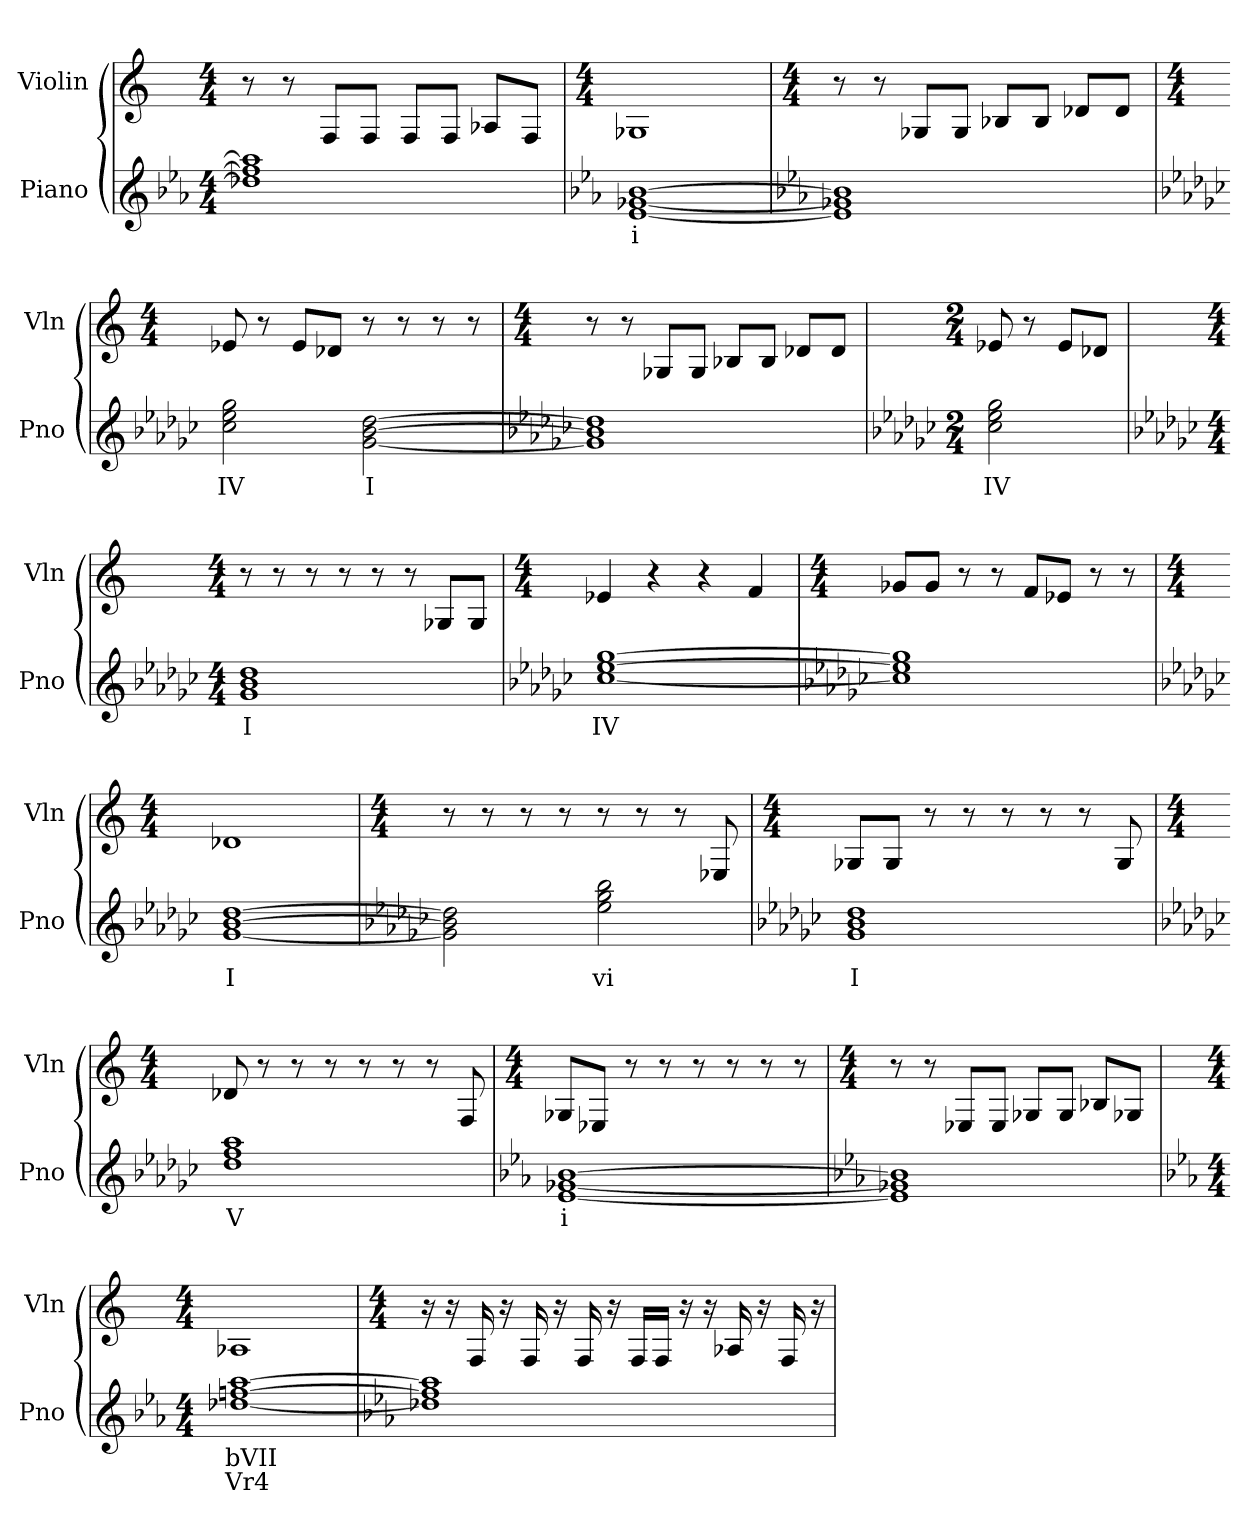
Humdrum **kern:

**kern	**text	**text	**kern
*part2	*part2	*part2	*part1
*staff2	*staff2	*staff2	*staff1
*I"Piano	*	*	*I"Violin
*I'Pno	*	*	*I'Vln
*k[b-e-a-]	*	*	*
*E-:	*	*	*
*M4/4	*	*	*M4/4
=	=	=	=
1dd-X] 1ffn] 1aa-]	.	.	8r
.	.	.	8r
.	.	.	8FL
.	.	.	8FJ
.	.	.	8FL
.	.	.	8FJ
.	.	.	8A-XL
.	.	.	8FJ
=	=	=	=
*k[b-e-a-]	*	*	*
*E-:	*	*	*
*	*	*	*M4/4
[1e- [1g-X [1b-	i	.	1G-X
=	=	=	=
*k[b-e-a-]	*	*	*
*E-:	*	*	*
*	*	*	*M4/4
1e-] 1g-X] 1b-]	.	.	8r
.	.	.	8r
.	.	.	8G-XL
.	.	.	8G-J
.	.	.	8B-XL
.	.	.	8B-J
.	.	.	8d-XL
.	.	.	8d-J
=	=	=	=
*k[b-e-a-d-g-c-]	*	*	*
*G-:	*	*	*
*	*	*	*M4/4
2cc- 2ee- 2gg-	IV	.	8e-X
.	.	.	8r
.	.	.	8e-L
.	.	.	8d-XJ
[2g- [2b- [2dd-	I	.	8r
.	.	.	8r
.	.	.	8r
.	.	.	8r
=	=	=	=
*k[b-e-a-d-g-c-]	*	*	*
*G-:	*	*	*
*	*	*	*M4/4
1g-] 1b-] 1dd-]	.	.	8r
.	.	.	8r
.	.	.	8G-XL
.	.	.	8G-J
.	.	.	8B-XL
.	.	.	8B-J
.	.	.	8d-XL
.	.	.	8d-J
=	=	=	=
*k[b-e-a-d-g-c-]	*	*	*
*G-:	*	*	*
*M2/4	*	*	*M2/4
2cc- 2ee- 2gg-	IV	.	8e-X
.	.	.	8r
.	.	.	8e-L
.	.	.	8d-XJ
=	=	=	=
*k[b-e-a-d-g-c-]	*	*	*
*G-:	*	*	*
*M4/4	*	*	*M4/4
1g- 1b- 1dd-	I	.	8r
.	.	.	8r
.	.	.	8r
.	.	.	8r
.	.	.	8r
.	.	.	8r
.	.	.	8G-XL
.	.	.	8G-J
=	=	=	=
*k[b-e-a-d-g-c-]	*	*	*
*G-:	*	*	*
*	*	*	*M4/4
[1cc- [1ee- [1gg-	IV	.	4e-X
.	.	.	4r
.	.	.	4r
.	.	.	4f
=	=	=	=
*k[b-e-a-d-g-c-]	*	*	*
*G-:	*	*	*
*	*	*	*M4/4
1cc-] 1ee-] 1gg-]	.	.	8g-XL
.	.	.	8g-J
.	.	.	8r
.	.	.	8r
.	.	.	8fL
.	.	.	8e-XJ
.	.	.	8r
.	.	.	8r
=	=	=	=
*k[b-e-a-d-g-c-]	*	*	*
*G-:	*	*	*
*	*	*	*M4/4
[1g- [1b- [1dd-	I	.	1d-X
=	=	=	=
*k[b-e-a-d-g-c-]	*	*	*
*G-:	*	*	*
*	*	*	*M4/4
2g-] 2b-] 2dd-]	.	.	8r
.	.	.	8r
.	.	.	8r
.	.	.	8r
2ee- 2gg- 2bb-	vi	.	8r
.	.	.	8r
.	.	.	8r
.	.	.	8E-X
=	=	=	=
*k[b-e-a-d-g-c-]	*	*	*
*G-:	*	*	*
*	*	*	*M4/4
1g- 1b- 1dd-	I	.	8G-XL
.	.	.	8G-J
.	.	.	8r
.	.	.	8r
.	.	.	8r
.	.	.	8r
.	.	.	8r
.	.	.	8G-
=	=	=	=
*k[b-e-a-d-g-c-]	*	*	*
*G-:	*	*	*
*	*	*	*M4/4
1dd- 1ff 1aa-	V	.	8d-X
.	.	.	8r
.	.	.	8r
.	.	.	8r
.	.	.	8r
.	.	.	8r
.	.	.	8r
.	.	.	8F
=	=	=	=
*k[b-e-a-]	*	*	*
*E-:	*	*	*
*	*	*	*M4/4
[1e- [1g-X [1b-	i	.	8G-XL
.	.	.	8E-XJ
.	.	.	8r
.	.	.	8r
.	.	.	8r
.	.	.	8r
.	.	.	8r
.	.	.	8r
=	=	=	=
*k[b-e-a-]	*	*	*
*E-:	*	*	*
*	*	*	*M4/4
1e-] 1g-X] 1b-]	.	.	8r
.	.	.	8r
.	.	.	8E-XL
.	.	.	8E-J
.	.	.	8G-XL
.	.	.	8G-J
.	.	.	8B-XL
.	.	.	8G-XJ
=	=	=	=
*k[b-e-a-]	*	*	*
*E-:	*	*	*
*M4/4	*	*	*M4/4
[1dd-X [1ffn [1aa-	bVII	Vr4	1A-X
=	=	=	=
*k[b-e-a-]	*	*	*
*E-:	*	*	*
*	*	*	*M4/4
1dd-X] 1ffn] 1aa-]	.	.	16r
.	.	.	16r
.	.	.	16F
.	.	.	16r
.	.	.	16F
.	.	.	16r
.	.	.	16F
.	.	.	16r
.	.	.	16FLL
.	.	.	16FJJ
.	.	.	16r
.	.	.	16r
.	.	.	16A-X
.	.	.	16r
.	.	.	16F
.	.	.	16r
=	=	=	=
*-	*-	*-	*-
